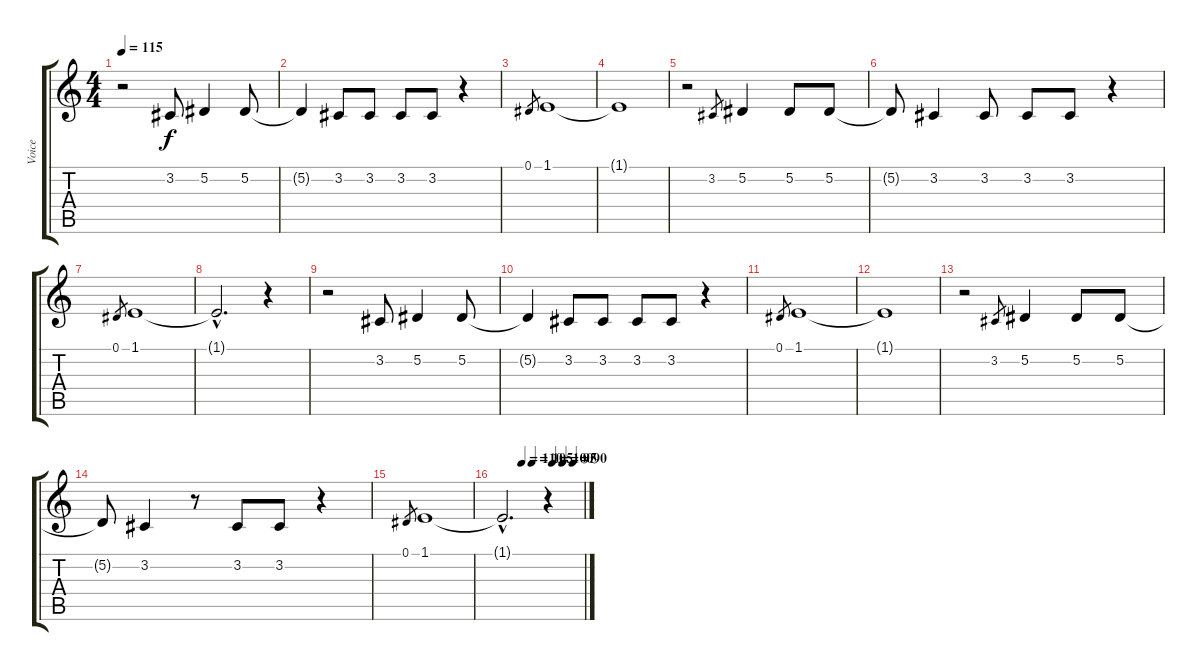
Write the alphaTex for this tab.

\track ("Voice" "Voice") {instrument cello}
\staff {score tabs}
\tuning (Eb4 Bb3 Gb3 Db3 Ab2 Eb2) {hide}
\ts (4 4)
\tempo 115
\clef g2
\ks c
r.2{dy f} 3.2.8 5.2.4 5.2.8 |
5.2{t}.4 3.2.8 3.2.8 3.2.8 3.2.8 r.4 |
0.1.8{gr} 1.1.1 |
1.1{t}.1 |
r.2 3.2.8{gr} 5.2.4 5.2.8 5.2.8 |
5.2{t}.8 3.2.4 3.2.8 3.2.8 3.2.8 r.4 |
0.1.8{gr} 1.1.1 |
1.1{hac t}.2{d} r.4 |
r.2 3.2.8 5.2.4 5.2.8 |
5.2{t}.4 3.2.8 3.2.8 3.2.8 3.2.8 r.4 |
0.1.8{gr} 1.1.1 |
1.1{t}.1 |
r.2 3.2.8{gr} 5.2.4 5.2.8 5.2.8 |
5.2{t}.8 3.2.4 r.8 3.2.8 3.2.8 r.4 |
0.1.8{gr} 1.1.1 |
\tempo (110 0.25)
\tempo (105 0.375)
\tempo (100 0.625)
\tempo (95 0.75)
\tempo (90 0.875)
1.1{hac t}.2{d} r.4
